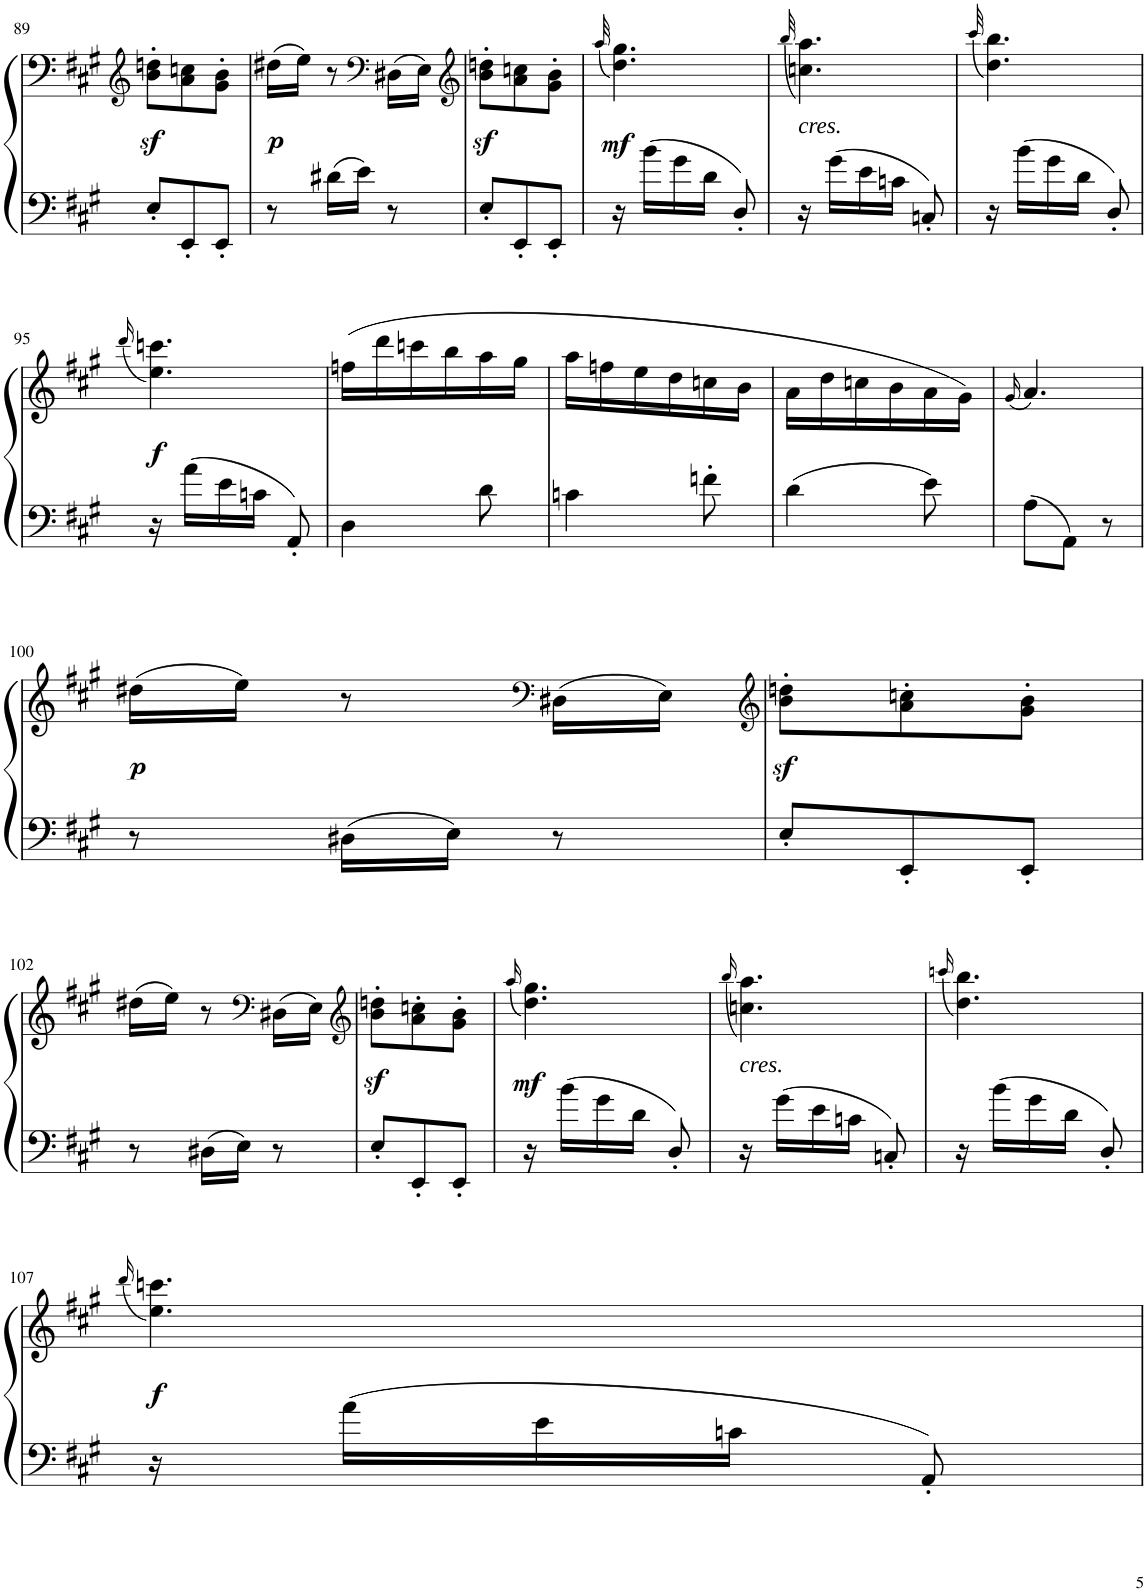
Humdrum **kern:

**kern	**kern	**dynam
*part1	*part1	*part1
*staff2	*staff1	*staff1/2
*I"Piano	*	*
*I'Pno	*	*
!!LO:PB:g=z
*clefF4	*clefG2	*
*k[f#c#g#]	*k[f#c#g#]	*
*M3/8	*M3/8	*
=89	=89	=89
8E'/L	8b\z<' 8ddn\z<'L	.
8EE'/	8a\ 8ccn\	.
8EE'/J	8g#\' 8b\'J	.
=90	=90	=90
!	!	!LO:DY:b
8r	(16dd#X\LL	p
.	16ee\JJ)	.
16d#X\LL	8r	.
16e\JJ	.	.
*	*clefF4	*
8r	(16D#X\LL	.
.	16E\JJ)	.
=91	=91	=91
*	*clefG2	*
8E'/L	8b\z<' 8ddn\z<'L	.
8EE'/	8a\ 8ccn\	.
8EE'/J	8g#\' 8b\'J	.
=92	=92	=92
.	(32qaa/	.
!	!	!LO:DY:b
16r	4.dd\ 4.gg#\)	mf
16b\LL	.	.
16g#\	.	.
16d\JJ	.	.
8D'/	.	.
=93	=93	=93
.	(32qbb/	.
!	!LO:TX:b:i:t=cres.	!
16r	4.ccn\ 4.aa\)	.
16g#\LL	.	.
16e\	.	.
16cn\JJ	.	.
8Cn'/	.	.
=94	=94	=94
.	(32qccc#/	.
16r	4.dd\ 4.bb\)	.
16b\LL	.	.
16g#\	.	.
16d\JJ	.	.
8D'/	.	.
!!LO:LB:g=z
=95	=95	=95
.	(16qddd/	.
!	!	!LO:DY:b
16r	4.ee\ 4.cccn\)	f
16a\LL	.	.
16e\	.	.
16cn\JJ	.	.
8AA'/	.	.
=96	=96	=96
4D\	(16ffn\LL	.
.	16ddd\	.
.	16cccn\	.
.	16bb\	.
8d\	16aa\	.
.	16gg#\JJ	.
=97	=97	=97
4cn\	16aa\LL	.
.	16ffn\	.
.	16ee\	.
.	16dd\	.
8fn'\	16ccn\	.
.	16b\JJ	.
=98	=98	=98
4d\	16a\LL	.
.	16dd\	.
.	16ccn\	.
.	16b\	.
8e\	16a\	.
.	16g#\JJ)	.
=99	=99	=99
.	(16qg#/	.
8A\L	4.a/)	.
8AA\J	.	.
8r	.	.
!!LO:LB:g=z
=100	=100	=100
!	!	!LO:DY:b
8r	(16dd#X\LL	p
.	16ee\JJ)	.
16D#X\LL	8r	.
16E\JJ	.	.
*	*clefF4	*
8r	(16D#X\LL	.
.	16E\JJ)	.
=101	=101	=101
*	*clefG2	*
8E'/L	8b\z<' 8ddn\z<'L	.
8EE'/	8a\' 8ccn\'	.
8EE'/J	8g#\' 8b\'J	.
!!LO:LB:g=z
=102	=102	=102
8r	(16dd#X\LL	.
.	16ee\JJ)	.
16D#X\LL	8r	.
16E\JJ	.	.
*	*clefF4	*
8r	(16D#X\LL	.
.	16E\JJ)	.
=103	=103	=103
*	*clefG2	*
8E'/L	8b\z<' 8ddn\z<'L	.
8EE'/	8a\' 8ccn\'	.
8EE'/J	8g#\' 8b\'J	.
=104	=104	=104
.	(16qaa/	.
!	!	!LO:DY:b
16r	4.dd\ 4.gg#\)	mf
16b\LL	.	.
16g#\	.	.
16d\JJ	.	.
8D'/	.	.
=105	=105	=105
.	(16qbb/	.
!	!LO:TX:b:i:t=cres.	!
16r	4.ccn\ 4.aa\)	.
16g#\LL	.	.
16e\	.	.
16cn\JJ	.	.
8Cn'/	.	.
=106	=106	=106
.	(16qcccn/	.
16r	4.dd\ 4.bb\)	.
16b\LL	.	.
16g#\	.	.
16d\JJ	.	.
8D'/	.	.
!!LO:LB:g=z
=107	=107	=107
.	(16qddd/	.
!	!	!LO:DY:b
16r	4.ee\ 4.cccn\)	f
16a\LL	.	.
16e\	.	.
16cn\JJ	.	.
8AA'/	.	.
=	=	=
*-	*-	*-
